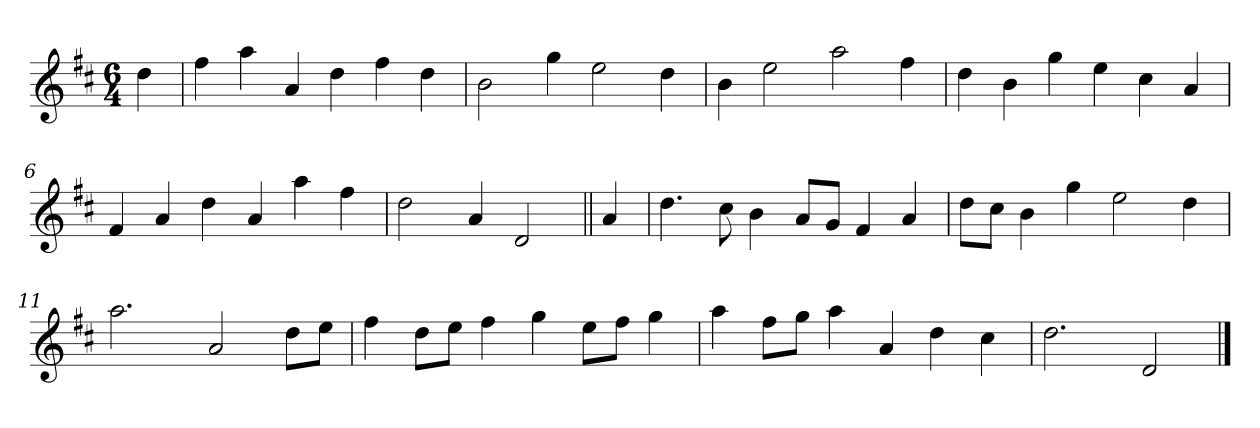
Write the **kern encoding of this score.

**kern
*part1
*staff1
*clefG2
*k[f#c#]
*D:
*M6/4
*MM270
=1
4dd\
=2
4ff#\
4aa\
4a/
4dd\
4ff#\
4dd\
=3
2b\
4gg\
2ee\
4dd\
=4
4b\
2ee\
2aa\
4ff#\
=5
4dd\
4b\
4gg\
4ee\
4cc#\
4a/
=6
4f#/
4a/
4dd\
4a/
4aa\
4ff#\
=7
2dd\
4a/
2d/
=8||
4a/
!!LO:LB:g=z
=9
4.dd\
8cc#\
4b\
8a/L
8g/J
4f#/
4a/
=10
8dd\L
8cc#\J
4b\
4gg\
2ee\
4dd\
=11
2.aa\
2a/
8dd\L
8ee\J
=12
4ff#\
8dd\L
8ee\J
4ff#\
4gg\
8ee\L
8ff#\J
4gg\
=13
4aa\
8ff#\L
8gg\J
4aa\
4a/
4dd\
4cc#\
=14
2.dd\
2d/
==
*-
